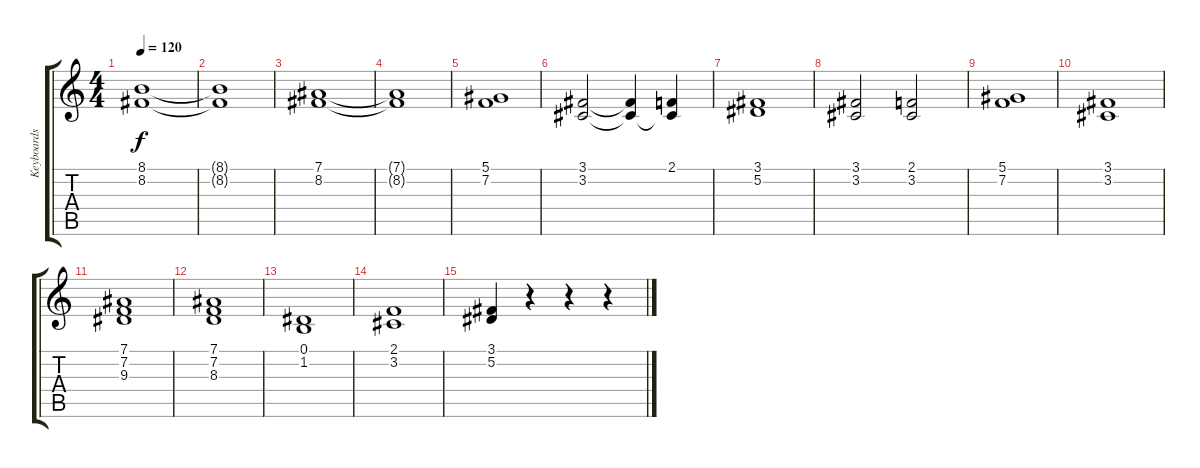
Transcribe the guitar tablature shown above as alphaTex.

\track ("Keyboards" "Keyboards") {instrument pad7halo}
\staff {score tabs}
\tuning (Eb4 Bb3 Gb3 Db3 Ab2 Eb2) {hide}
\ts (4 4)
\tempo 120
\clef g2
\ks c
(8.1 8.2).1{dy f} |
(8.1{t} 8.2{t}).1 |
(7.1 8.2).1 |
(7.1{t} 8.2{t}).1 |
(5.1 7.2).1 |
(3.1 3.2).2 (3.1{t} 3.2{t}).4 (2.1 3.2{t}).4 |
(3.1 5.2).1 |
(3.1 3.2).2 (2.1 3.2).2 |
(5.1 7.2).1 |
(3.1 3.2).1 |
(7.1 7.2 9.3).1 |
(7.1 7.2 8.3).1 |
(0.1 1.2).1 |
(2.1 3.2).1 |
(3.1 5.2).4 r.4 r.4 r.4
